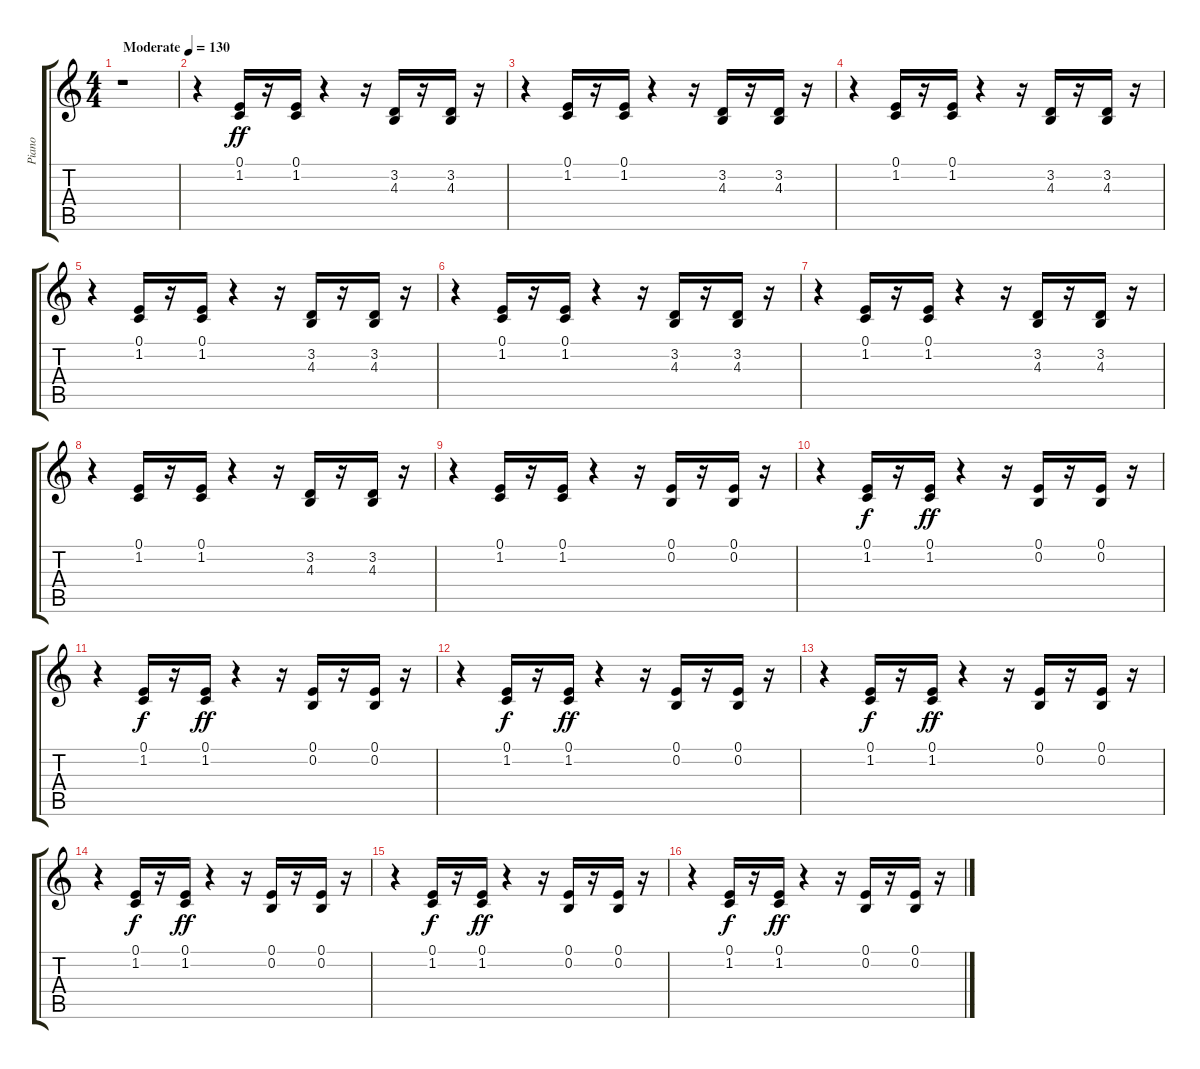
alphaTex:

\track ("Piano" "Piano") {instrument electricpiano2}
\staff {score tabs}
\tuning (E4 B3 G3 D3 A2 E2) {hide}
\ts (4 4)
\tempo (130 "Moderate")
\clef g2
\ks c
r.1{dy ff instrument electricpiano2} |
r.4 (0.1 1.2).16 r.16 (0.1 1.2).16 r.4 r.16 (3.2 4.3).16 r.16 (3.2 4.3).16 r.16 |
r.4 (0.1 1.2).16 r.16 (0.1 1.2).16 r.4 r.16 (3.2 4.3).16 r.16 (3.2 4.3).16 r.16 |
r.4 (0.1 1.2).16 r.16 (0.1 1.2).16 r.4 r.16 (3.2 4.3).16 r.16 (3.2 4.3).16 r.16 |
r.4 (0.1 1.2).16 r.16 (0.1 1.2).16 r.4 r.16 (3.2 4.3).16 r.16 (3.2 4.3).16 r.16 |
r.4 (0.1 1.2).16 r.16 (0.1 1.2).16 r.4 r.16 (3.2 4.3).16 r.16 (3.2 4.3).16 r.16 |
r.4 (0.1 1.2).16 r.16 (0.1 1.2).16 r.4 r.16 (3.2 4.3).16 r.16 (3.2 4.3).16 r.16 |
r.4 (0.1 1.2).16 r.16 (0.1 1.2).16 r.4 r.16 (3.2 4.3).16 r.16 (3.2 4.3).16 r.16 |
r.4 (0.1 1.2).16 r.16 (0.1 1.2).16 r.4 r.16 (0.1 0.2).16 r.16 (0.1 0.2).16 r.16 |
r.4 (0.1 1.2).16{dy f} r.16 (0.1 1.2).16{dy ff} r.4 r.16 (0.1 0.2).16 r.16 (0.1 0.2).16 r.16 |
r.4 (0.1 1.2).16{dy f} r.16 (0.1 1.2).16{dy ff} r.4 r.16 (0.1 0.2).16 r.16 (0.1 0.2).16 r.16 |
r.4 (0.1 1.2).16{dy f} r.16 (0.1 1.2).16{dy ff} r.4 r.16 (0.1 0.2).16 r.16 (0.1 0.2).16 r.16 |
r.4 (0.1 1.2).16{dy f} r.16 (0.1 1.2).16{dy ff} r.4 r.16 (0.1 0.2).16 r.16 (0.1 0.2).16 r.16 |
r.4 (0.1 1.2).16{dy f} r.16 (0.1 1.2).16{dy ff} r.4 r.16 (0.1 0.2).16 r.16 (0.1 0.2).16 r.16 |
r.4 (0.1 1.2).16{dy f} r.16 (0.1 1.2).16{dy ff} r.4 r.16 (0.1 0.2).16 r.16 (0.1 0.2).16 r.16 |
r.4 (0.1 1.2).16{dy f} r.16 (0.1 1.2).16{dy ff} r.4 r.16 (0.1 0.2).16 r.16 (0.1 0.2).16 r.16
